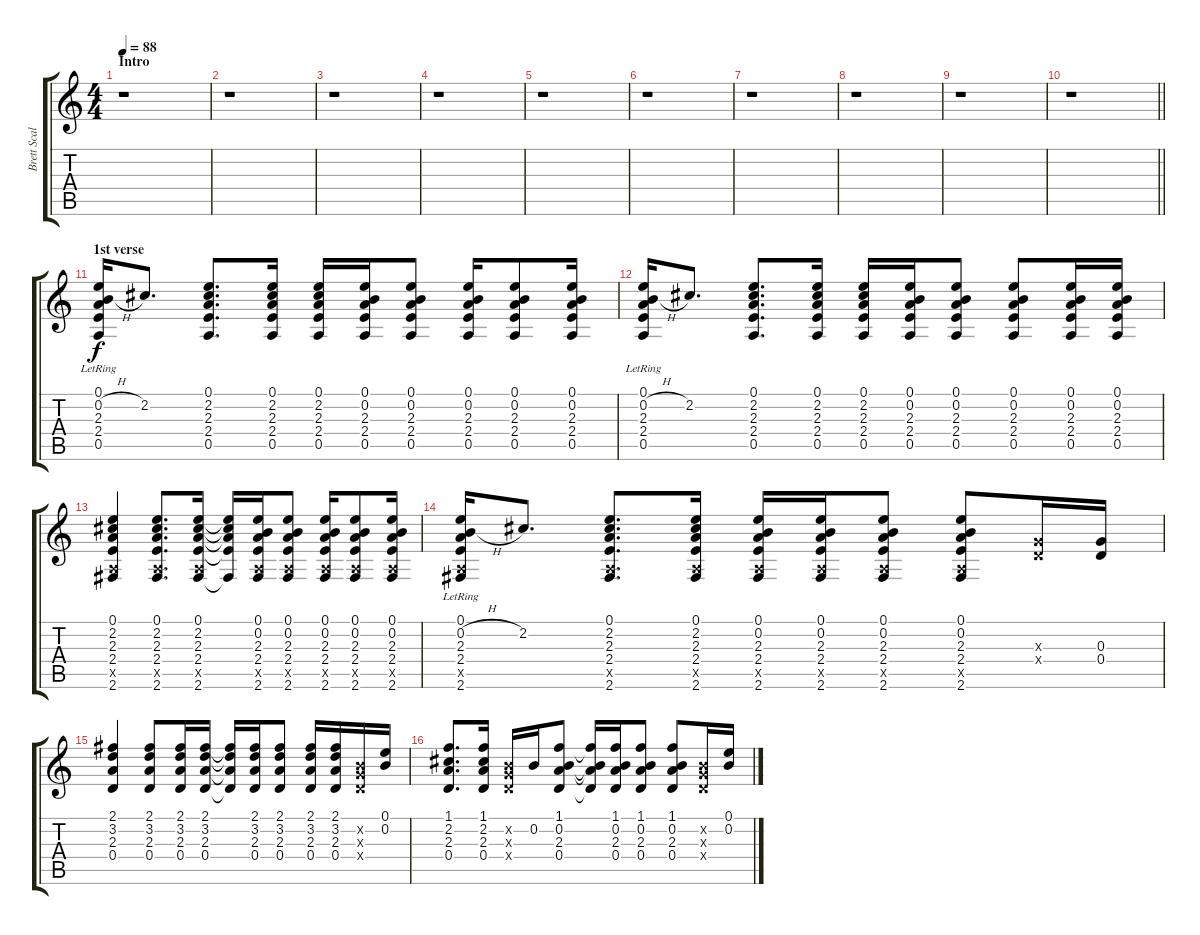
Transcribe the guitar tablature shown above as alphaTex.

\track ("Brett Scallions (Rhythm Guitar)" "Brett Scal") {instrument acousticguitarsteel}
\staff {score tabs}
\tuning (E4 B3 G3 D3 A2 E2) {hide}
\ts (4 4)
\section ("" "Intro")
\tempo 88
\clef g2
\ks c
r.1{dy f instrument acousticguitarsteel} |
r.1 |
r.1 |
r.1 |
r.1 |
r.1 |
r.1 |
r.1 |
r.1 |
\barLineRight lightlight
r.1 |
\section ("" "1st verse")
(0.1{lr} 0.2{h} 2.3{lr} 2.4{lr} 0.5{lr}).16 2.2.8{d} (0.1 2.2 2.3 2.4 0.5).8{d} (0.1 2.2 2.3 2.4 0.5).16 (0.1 2.2 2.3 2.4 0.5).16 (0.1 0.2 2.3 2.4 0.5).16 (0.1 0.2 2.3 2.4 0.5).8 (0.1 0.2 2.3 2.4 0.5).16 (0.1 0.2 2.3 2.4 0.5).8 (0.1 0.2 2.3 2.4 0.5).16 |
(0.1{lr} 0.2{h} 2.3{lr} 2.4{lr} 0.5{lr}).16 2.2.8{d} (0.1 2.2 2.3 2.4 0.5).8{d} (0.1 2.2 2.3 2.4 0.5).16 (0.1 2.2 2.3 2.4 0.5).16 (0.1 0.2 2.3 2.4 0.5).16 (0.1 0.2 2.3 2.4 0.5).8 (0.1 0.2 2.3 2.4 0.5).8 (0.1 0.2 2.3 2.4 0.5).16 (0.1 0.2 2.3 2.4 0.5).16 |
(0.1 2.2 2.3 2.4 0.5{x} 2.6).4 (0.1 2.2 2.3 2.4 0.5{x} 2.6).8{d} (0.1 2.2 2.3 2.4 0.5{x} 2.6).16 (0.1{t} 2.2{t} 2.3{t} 2.4{t} 2.6{t}).16 (0.1 0.2 2.3 2.4 0.5{x} 2.6).16 (0.1 0.2 2.3 2.4 0.5{x} 2.6).8 (0.1 0.2 2.3 2.4 0.5{x} 2.6).16 (0.1 0.2 2.3 2.4 0.5{x} 2.6).8 (0.1 0.2 2.3 2.4 0.5{x} 2.6).16 |
(0.1{lr} 0.2{h} 2.3{lr} 2.4{lr} 0.5{x} 2.6{lr}).16 2.2.8{d} (0.1 2.2 2.3 2.4 0.5{x} 2.6).8{d} (0.1 2.2 2.3 2.4 0.5{x} 2.6).16 (0.1 0.2 2.3 2.4 0.5{x} 2.6).16 (0.1 0.2 2.3 2.4 0.5{x} 2.6).16 (0.1 0.2 2.3 2.4 0.5{x} 2.6).8 (0.1 0.2 2.3 2.4 0.5{x} 2.6).8 (0.3{x} 0.4{x}).16 (0.3 0.4).16 |
(2.1 3.2 2.3 0.4).4 (2.1 3.2 2.3 0.4).8 (2.1 3.2 2.3 0.4).16 (2.1 3.2 2.3 0.4).16 (2.1{t} 3.2{t} 2.3{t} 0.4{t}).16 (2.1 3.2 2.3 0.4).16 (2.1 3.2 2.3 0.4).8 (2.1 3.2 2.3 0.4).16 (2.1 3.2 2.3 0.4).16 (0.2{x} 0.3{x} 0.4{x}).16 (0.1 0.2).16 |
(1.1 2.2 2.3 0.4).8{d} (1.1 2.2 2.3 0.4).16 (0.2{x} 0.3{x} 0.4{x}).16 0.2.16 (1.1 0.2 2.3 0.4).8 (1.1{t} 0.2{t} 2.3{t} 0.4{t}).16 (1.1 0.2 2.3 0.4).16 (1.1 0.2 2.3 0.4).8 (1.1 0.2 2.3 0.4).8 (0.2{x} 0.3{x} 0.4{x}).16 (0.1 0.2).16
